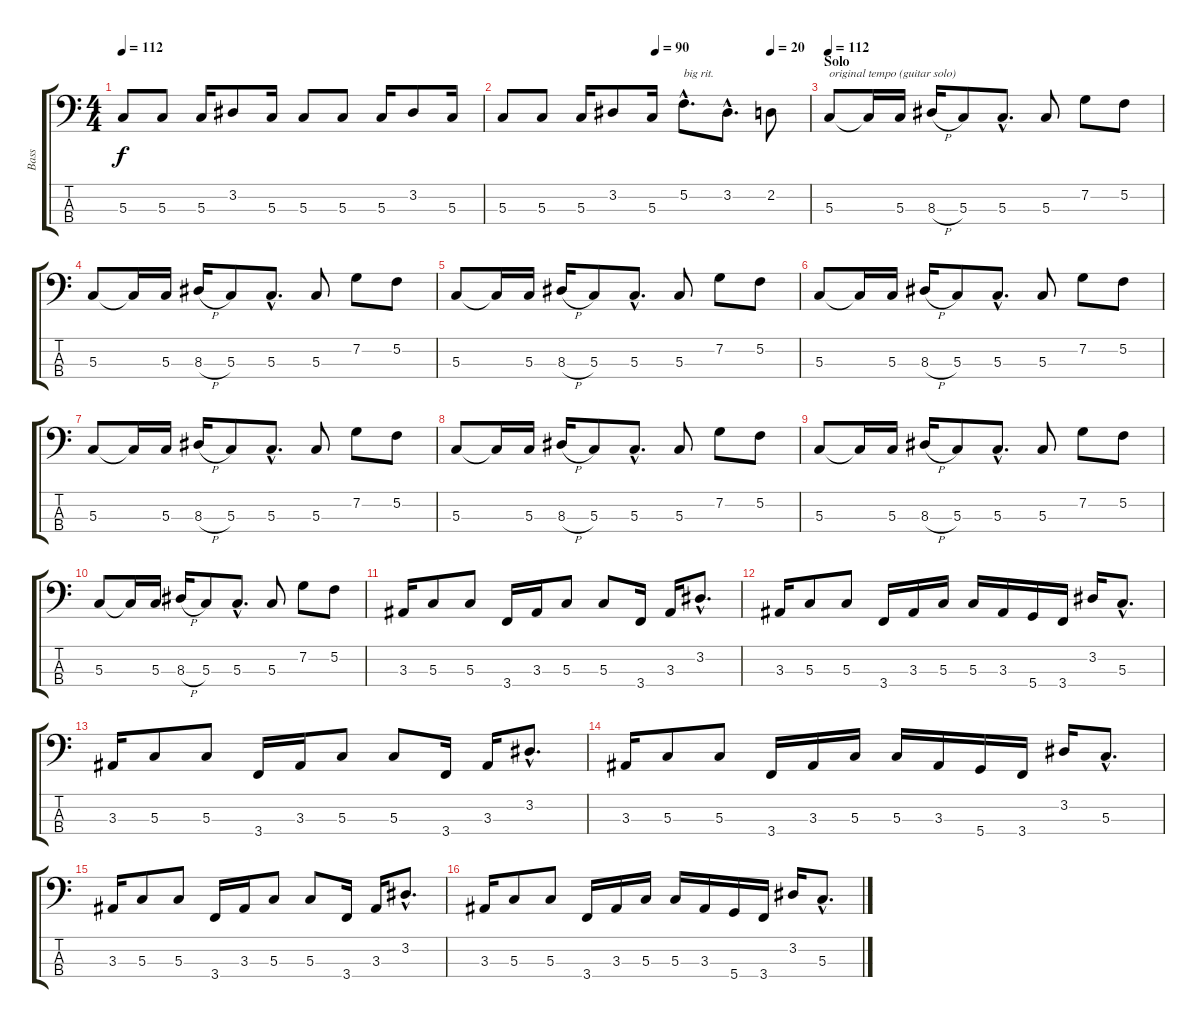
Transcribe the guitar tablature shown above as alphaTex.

\track ("Bass" "Bass") {instrument electricbasspick}
\staff {score tabs}
\tuning (F2 C2 G1 D1) {hide}
\ts (4 4)
\tempo 112
\clef f4
\ks c
5.3.8{dy f} 5.3.8 5.3.16 3.2.8 5.3.16 5.3.8 5.3.8 5.3.16 3.2.8 5.3.16 |
\tempo (90 0.5)
\tempo (20 0.875)
5.3.8 5.3.8 5.3.16 3.2.8 5.3.16 5.2{hac}.8{d txt "big rit."} 3.2{hac}.8{d} 2.2.8 |
\section ("" "Solo")
\tempo 112
5.3.8{txt "original tempo (guitar solo)"} 5.3{t}.16 5.3.16 8.3{h}.16 5.3.8 5.3{hac}.8{d} 5.3.8 7.2.8 5.2.8 |
5.3.8 5.3{t}.16 5.3.16 8.3{h}.16 5.3.8 5.3{hac}.8{d} 5.3.8 7.2.8 5.2.8 |
5.3.8 5.3{t}.16 5.3.16 8.3{h}.16 5.3.8 5.3{hac}.8{d} 5.3.8 7.2.8 5.2.8 |
5.3.8 5.3{t}.16 5.3.16 8.3{h}.16 5.3.8 5.3{hac}.8{d} 5.3.8 7.2.8 5.2.8 |
5.3.8 5.3{t}.16 5.3.16 8.3{h}.16 5.3.8 5.3{hac}.8{d} 5.3.8 7.2.8 5.2.8 |
5.3.8 5.3{t}.16 5.3.16 8.3{h}.16 5.3.8 5.3{hac}.8{d} 5.3.8 7.2.8 5.2.8 |
5.3.8 5.3{t}.16 5.3.16 8.3{h}.16 5.3.8 5.3{hac}.8{d} 5.3.8 7.2.8 5.2.8 |
5.3.8 5.3{t}.16 5.3.16 8.3{h}.16 5.3.8 5.3{hac}.8{d} 5.3.8 7.2.8 5.2.8 |
3.3.16 5.3.8 5.3.8 3.4.16 3.3.16 5.3.8 5.3.8 3.4.16 3.3.16 3.2{hac}.8{d} |
3.3.16 5.3.8 5.3.8 3.4.16 3.3.16 5.3.16 5.3.16 3.3.16 5.4.16 3.4.16 3.2.16 5.3{hac}.8{d} |
3.3.16 5.3.8 5.3.8 3.4.16 3.3.16 5.3.8 5.3.8 3.4.16 3.3.16 3.2{hac}.8{d} |
3.3.16 5.3.8 5.3.8 3.4.16 3.3.16 5.3.16 5.3.16 3.3.16 5.4.16 3.4.16 3.2.16 5.3{hac}.8{d} |
3.3.16 5.3.8 5.3.8 3.4.16 3.3.16 5.3.8 5.3.8 3.4.16 3.3.16 3.2{hac}.8{d} |
3.3.16 5.3.8 5.3.8 3.4.16 3.3.16 5.3.16 5.3.16 3.3.16 5.4.16 3.4.16 3.2.16 5.3{hac}.8{d}
